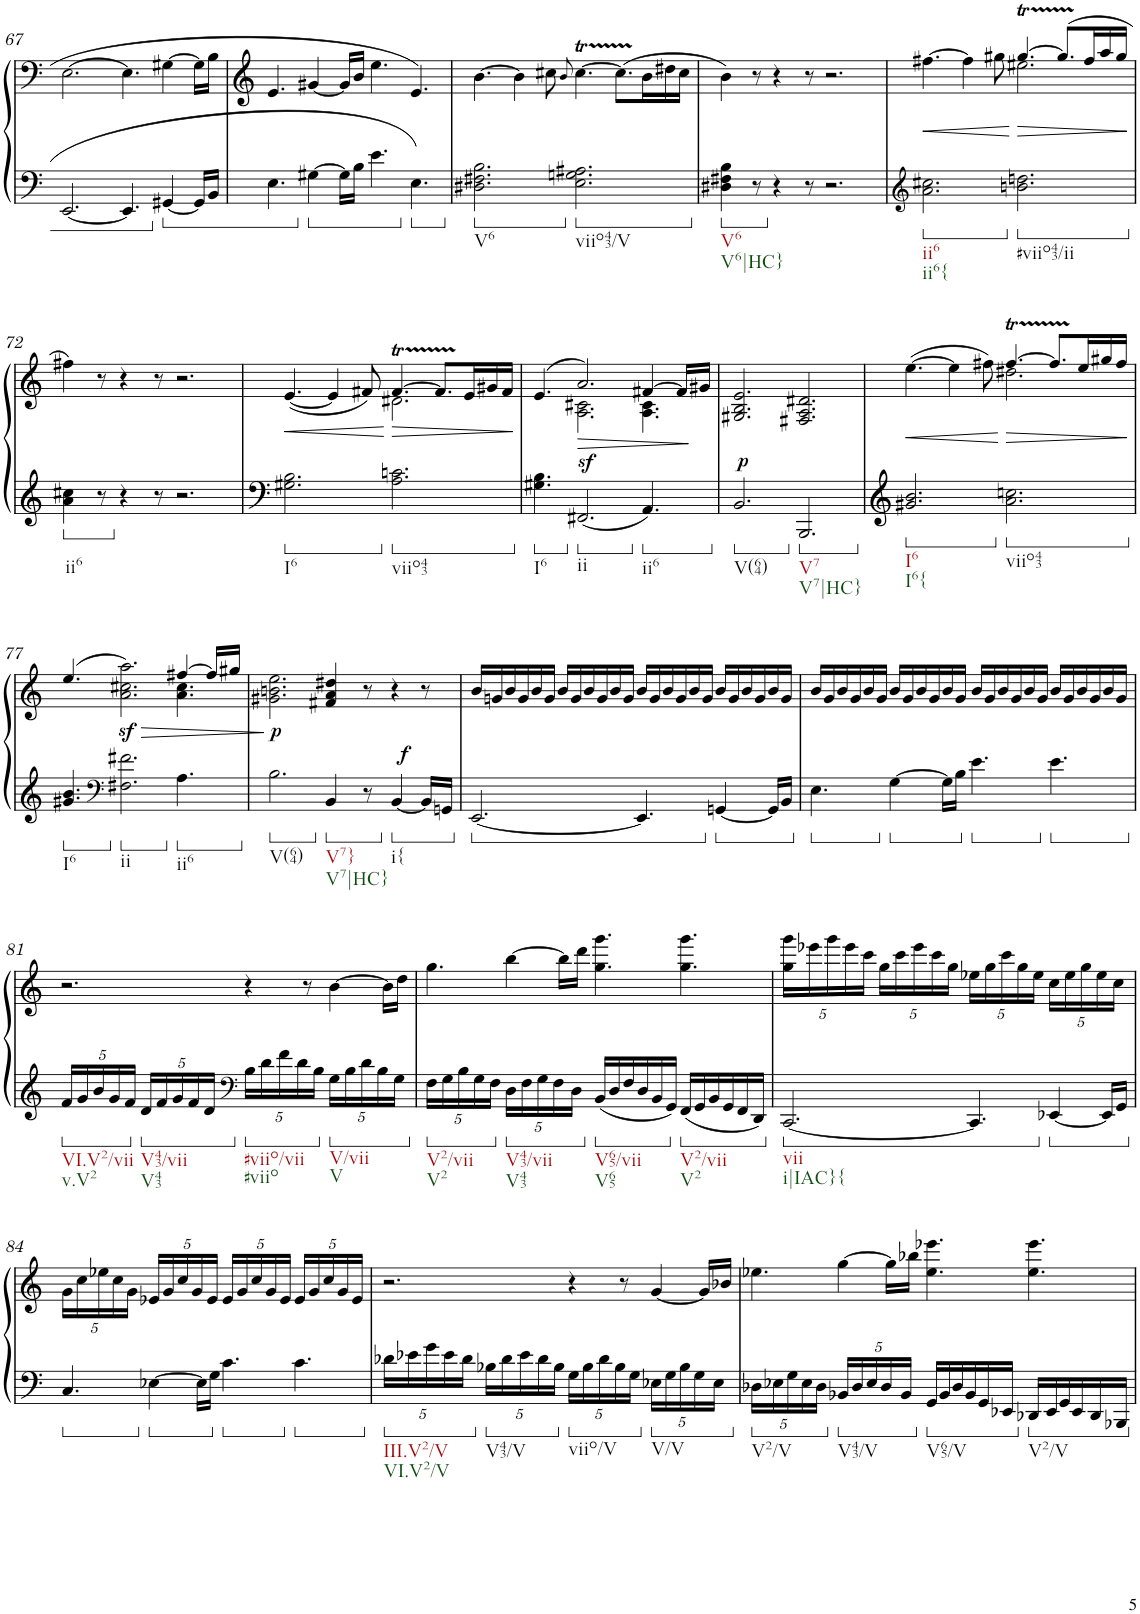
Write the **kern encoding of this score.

**kern	**kern	**dynam
*part1	*part1	*part1
*staff2	*staff1	*staff1/2
*I"Piano	*	*
*I'Pno.	*	*
!!LO:PB:g=z
*clefF4	*clefF4	*
*k[]	*k[]	*
*M12/8	*M12/8	*
=67	=67	=67
[2.EE/	[2.E\	.
4.EE/]	4.E\]	.
[4GG#X/	[4G#X\	.
16GG#/LL]	16G#\LL]	.
16BB/JJ	16B\JJ	.
=68	=68	=68
4.E\	4.e/	.
[4G#X\	[4g#X/	.
16G#\LL]	16g#/LL]	.
16B\JJ	16b/JJ	.
4.e\	4.ee\	.
4.E\	4.e/	.
=69	=69	=69
*	*^	*
!LO:TX:b:t=V6	!	!	!
2.D#X\ 2.F#X\ 2.B\	[4.b\	2.ryy	.
.	4b\]	.	.
.	8cc#X\	.	.
.	8qb/	.	.
!LO:TX:b:t=viio43/V	!	!	!
2.E\ 2.Gn\ 2.A#X\	[4.cc#t\	2.ryy	.
.	(8.cc#TTT\L]	.	.
.	16b\L	.	.
.	16dd#X\	.	.
.	16cc#\JJ	.	.
*	*v	*v	*
=70	=70	=70
!LO:TX:b:t=V6	!	!
!LO:TX:b:t=V6|HC}	!	!
4D#X\ 4F#X\ 4B\	4b\)	.
8r	8r	.
4r	4r	.
8r	8r	.
2.r	2.r	.
=71	=71	=71
*clefG2	*	*
*k[]	*k[]	*
!LO:TX:b:t=ii6	!	!
!LO:TX:b:t=ii6{	!	!
!	!	!LO:HP:b
*	*^	*
*	*	*^	*
2.a\ 2.cc#X\	[>4.ff#X\	2.ryy	2.ryy	<
.	4ff#\]	.	.	.
.	8gg#X\	.	.	.
!LO:TX:b:t=#viio43/ii	!	!	!	!
!	!	!	!	!LO:HP:n=1:b
2.bn\ 2.ddn\	[4.gg#t/	2.ee#X\	2.ryy	[ >
.	(8.gg#TTT/L]	.	.	.
.	16ff#/L	.	.	.
.	16aa/	.	.	.
.	16gg#/JJ	.	.	.
*	*v	*v	*v	*
.	.	]
!!LO:LB:g=z
=72	=72	=72
*	*^	*
!LO:TX:b:t=ii6	!	!	!
4a\ 4cc#X\	4ff#X\)	4ryy	.
8r	8r	8ryy	.
4r	4r	4ryy	.
8r	8r	8ryy	.
2.r	2.r	2.ryy	.
=73	=73	=73	=73
!LO:TX:b:t=I6	!	!	!
!	!	!	!LO:HP:b
*	*	*^	*
2.G#X\ 2.B\	(<[<4.e/	2.ryy	2.ryy	<
.	4e/]	.	.	.
.	8f#X/)	.	.	.
!LO:TX:b:t=viio43	!	!	!	!
!	!	!	!	!LO:HP:n=1:b
2.A\ 2.cn\	[4.f#t/	2.d#X\	2.ryy	[ >
.	8.f#TTT/L]	.	.	.
.	16e/L	.	.	.
.	16g#X/	.	.	.
.	16f#/JJ	.	.	.
*	*v	*v	*v	*
.	.	]
=74	=74	=74
*	*^	*
!LO:TX:b:t=I6	!	!	!
4.G#X\ 4.B\	(>4.e/	4.ryy	.
!LO:TX:b:t=ii	!	!	!
!	!	!	!LO:HP:b
2.FF#Xz>/	2.a/)	2.A\ 2.c#X\	>
!LO:TX:b:t=ii6	!	!	!
4.AA/	[4f#X/	4.A\ 4.c#\	.
.	16f#/LL]	.	.
.	16g#X/JJ	.	.
*	*v	*v	*
.	.	]
=75	=75	=75
!LO:TX:b:t=V(64)	!	!
!	!	!LO:DY:a=2
2.BB/	2.G#X/ 2.B/ 2.e/	p
!LO:TX:b:t=V7	!	!
!LO:TX:b:t=V7|HC}	!	!
2.BBB/	2.F#X/ 2.A/ 2.d#X/	.
=76	=76	=76
!LO:TX:b:t=I6	!	!
!LO:TX:b:t=I6{	!	!
!	!	!LO:HP:b
*	*^	*
*	*	*^	*
2.g#X/ 2.b/	(>[>4.ee\	2.ryy	2.ryy	<
.	4ee\]	.	.	.
.	8ff#X\)	.	.	.
!LO:TX:b:t=viio43	!	!	!	!
!	!	!	!	!LO:HP:n=1:b
2.a\ 2.ccn\	[4.ff#t/	2.dd#X\	2.ryy	[ >
.	8.ff#TTT/L]	.	.	.
.	16ee/L	.	.	.
.	16gg#X/	.	.	.
.	16ff#/JJ	.	.	.
*	*v	*v	*v	*
.	.	]
!!LO:LB:g=z
=77	=77	=77
*	*^	*
!LO:TX:b:t=I6	!	!	!
4.g#X/ 4.b/	(>4.ee/	4.ryy	.
*clefF4	*	*	*
!LO:TX:b:t=ii	!	!	!
!	!	!	!LO:HP:b
!	!	!	!LO:DY:n=1:b
2.F#X\ 2.f#X\	2.aa\)	2.a\ 2.cc#X\	> sf
!LO:TX:b:t=ii6	!	!	!
4.A\	[4ff#X/	4.a\ 4.cc#\	.
.	16ff#/LL]	.	.
.	16gg#X/JJ	.	.
*	*v	*v	*
.	.	]
=78	=78	=78
!LO:TX:b:t=V(64)	!	!
!	!	!LO:DY:b
2.B\	2.g#X\ 2.bn\ 2.ee\	p
!LO:TX:b:t=V7}	!	!
!LO:TX:b:t=V7|HC}	!	!
4BB/	4f#X/ 4a/ 4dd#X/	.
8r	8r	.
!LO:TX:b:t=i{	!	!
!	!	!LO:DY:a=2
[4BB/	4r	f
16BB/LL]	8r	.
16GGn/JJ	.	.
=79	=79	=79
[2.EE/	16b/LL	.
.	16gn/	.
.	16b/	.
.	16g/	.
.	16b/	.
.	16g/JJ	.
.	16b/LL	.
.	16g/	.
.	16b/	.
.	16g/	.
.	16b/	.
.	16g/JJ	.
4.EE/]	16b/LL	.
.	16g/	.
.	16b/	.
.	16g/	.
.	16b/	.
.	16g/JJ	.
[4GGn/	16b/LL	.
.	16g/	.
.	16b/	.
.	16g/	.
16GG/LL]	16b/	.
16BB/JJ	16g/JJ	.
=80	=80	=80
4.E\	16b/LL	.
.	16g/	.
.	16b/	.
.	16g/	.
.	16b/	.
.	16g/JJ	.
[4G\	16b/LL	.
.	16g/	.
.	16b/	.
.	16g/	.
16G\LL]	16b/	.
16B\JJ	16g/JJ	.
4.e\	16b/LL	.
.	16g/	.
.	16b/	.
.	16g/	.
.	16b/	.
.	16g/JJ	.
4.e\	16b/LL	.
.	16g/	.
.	16b/	.
.	16g/	.
.	16b/	.
.	16g/JJ	.
!!LO:LB:g=z
=81	=81	=81
*Xbrackettup	*	*
!LO:TX:b:t=VI.V2/vii	!	!
!LO:TX:b:t=v.V2	!	!
40%3f/LL	2.r	.
40%3g/	.	.
40%3b/	.	.
40%3g/	.	.
40%3f/JJ	.	.
!LO:TX:b:t=V43/vii	!	!
!LO:TX:b:t=V43	!	!
40%3d/LL	.	.
40%3f/	.	.
40%3g/	.	.
40%3f/	.	.
40%3d/JJ	.	.
*clefF4	*	*
!LO:TX:b:t=#viio/vii	!	!
!LO:TX:b:t=#viio	!	!
40%3B\LL	4r	.
40%3d\	.	.
40%3f\	.	.
40%3d\	.	.
.	8r	.
40%3B\JJ	.	.
!LO:TX:b:t=V/vii	!	!
!LO:TX:b:t=V	!	!
40%3G\LL	[4b\	.
40%3B\	.	.
40%3d\	.	.
40%3B\	.	.
.	16b\LL]	.
40%3G\JJ	.	.
.	16dd\JJ	.
=82	=82	=82
!LO:TX:b:t=V2/vii	!	!
!LO:TX:b:t=V2	!	!
40%3F\LL	4.gg\	.
40%3G\	.	.
40%3B\	.	.
40%3G\	.	.
40%3F\JJ	.	.
!LO:TX:b:t=V43/vii	!	!
!LO:TX:b:t=V43	!	!
40%3D\LL	[4bb\	.
40%3F\	.	.
40%3G\	.	.
40%3F\	.	.
.	16bb\LL]	.
40%3D\JJ	.	.
.	16ddd\JJ	.
!LO:TX:b:t=V65/vii	!	!
!LO:TX:b:t=V65	!	!
16BB/LL	4.gg\ 4.ggg\	.
16D/	.	.
16F/	.	.
16D/	.	.
16BB/	.	.
16GG/JJ	.	.
!LO:TX:b:t=V2/vii	!	!
!LO:TX:b:t=V2	!	!
16FF/LL	4.gg\ 4.ggg\	.
16GG/	.	.
16BB/	.	.
16GG/	.	.
16FF/	.	.
16DD/JJ	.	.
=83	=83	=83
*	*Xbrackettup	*
!LO:TX:b:t=vii	!	!
!LO:TX:b:t=i|IAC}{	!	!
[2.CC/	40%3gg\ 40%3ggg\LL	.
.	40%3eee-X\	.
.	40%3ggg\	.
.	40%3eee-\	.
.	40%3ccc\JJ	.
.	40%3gg\LL	.
.	40%3ccc\	.
.	40%3eee-\	.
.	40%3ccc\	.
.	40%3gg\JJ	.
4.CC/]	40%3ee-X\LL	.
.	40%3gg\	.
.	40%3ccc\	.
.	40%3gg\	.
.	40%3ee-\JJ	.
[4EE-X/	40%3cc\LL	.
.	40%3ee-\	.
.	40%3gg\	.
.	40%3ee-\	.
16EE-/LL]	.	.
.	40%3cc\JJ	.
16GG/JJ	.	.
!!LO:LB:g=z
=84	=84	=84
4.C/	40%3g\LL	.
.	40%3cc\	.
.	40%3ee-X\	.
.	40%3cc\	.
.	40%3g\JJ	.
[4E-X\	40%3e-X/LL	.
.	40%3g/	.
.	40%3cc/	.
.	40%3g/	.
16E-\LL]	.	.
.	40%3e-/JJ	.
16G\JJ	.	.
4.c\	40%3e-/LL	.
.	40%3g/	.
.	40%3cc/	.
.	40%3g/	.
.	40%3e-/JJ	.
4.c\	40%3e-/LL	.
.	40%3g/	.
.	40%3cc/	.
.	40%3g/	.
.	40%3e-/JJ	.
=85	=85	=85
!LO:TX:b:t=III.V2/V	!	!
!LO:TX:b:t=VI.V2/V	!	!
40%3d-X\LL	2.r	.
40%3e-X\	.	.
40%3g\	.	.
40%3e-\	.	.
40%3d-\JJ	.	.
!LO:TX:b:t=V43/V	!	!
40%3B-X\LL	.	.
40%3d-\	.	.
40%3e-\	.	.
40%3d-\	.	.
40%3B-\JJ	.	.
!LO:TX:b:t=viio/V	!	!
40%3G\LL	4r	.
40%3B-\	.	.
40%3d-\	.	.
40%3B-\	.	.
.	8r	.
40%3G\JJ	.	.
!LO:TX:b:t=V/V	!	!
40%3E-X\LL	[4g/	.
40%3G\	.	.
40%3B-\	.	.
40%3G\	.	.
.	16g/LL]	.
40%3E-\JJ	.	.
.	16b-X/JJ	.
=86	=86	=86
!LO:TX:b:t=V2/V	!	!
40%3D-X\LL	4.ee-X\	.
40%3E-X\	.	.
40%3G\	.	.
40%3E-\	.	.
40%3D-\JJ	.	.
!LO:TX:b:t=V43/V	!	!
40%3BB-X/LL	[4gg\	.
40%3D-/	.	.
40%3E-/	.	.
40%3D-/	.	.
.	16gg\LL]	.
40%3BB-/JJ	.	.
.	16bb-X\JJ	.
!LO:TX:b:t=V65/V	!	!
16GG/LL	4.ee-\ 4.eee-X\	.
16BB-/	.	.
16D-/	.	.
16BB-/	.	.
16GG/	.	.
16EE-X/JJ	.	.
!LO:TX:b:t=V2/V	!	!
16DD-X/LL	4.ee-\ 4.eee-\	.
16EE-/	.	.
16GG/	.	.
16EE-/	.	.
16DD-/	.	.
16BBB-X/JJ	.	.
=	=	=
*-	*-	*-
